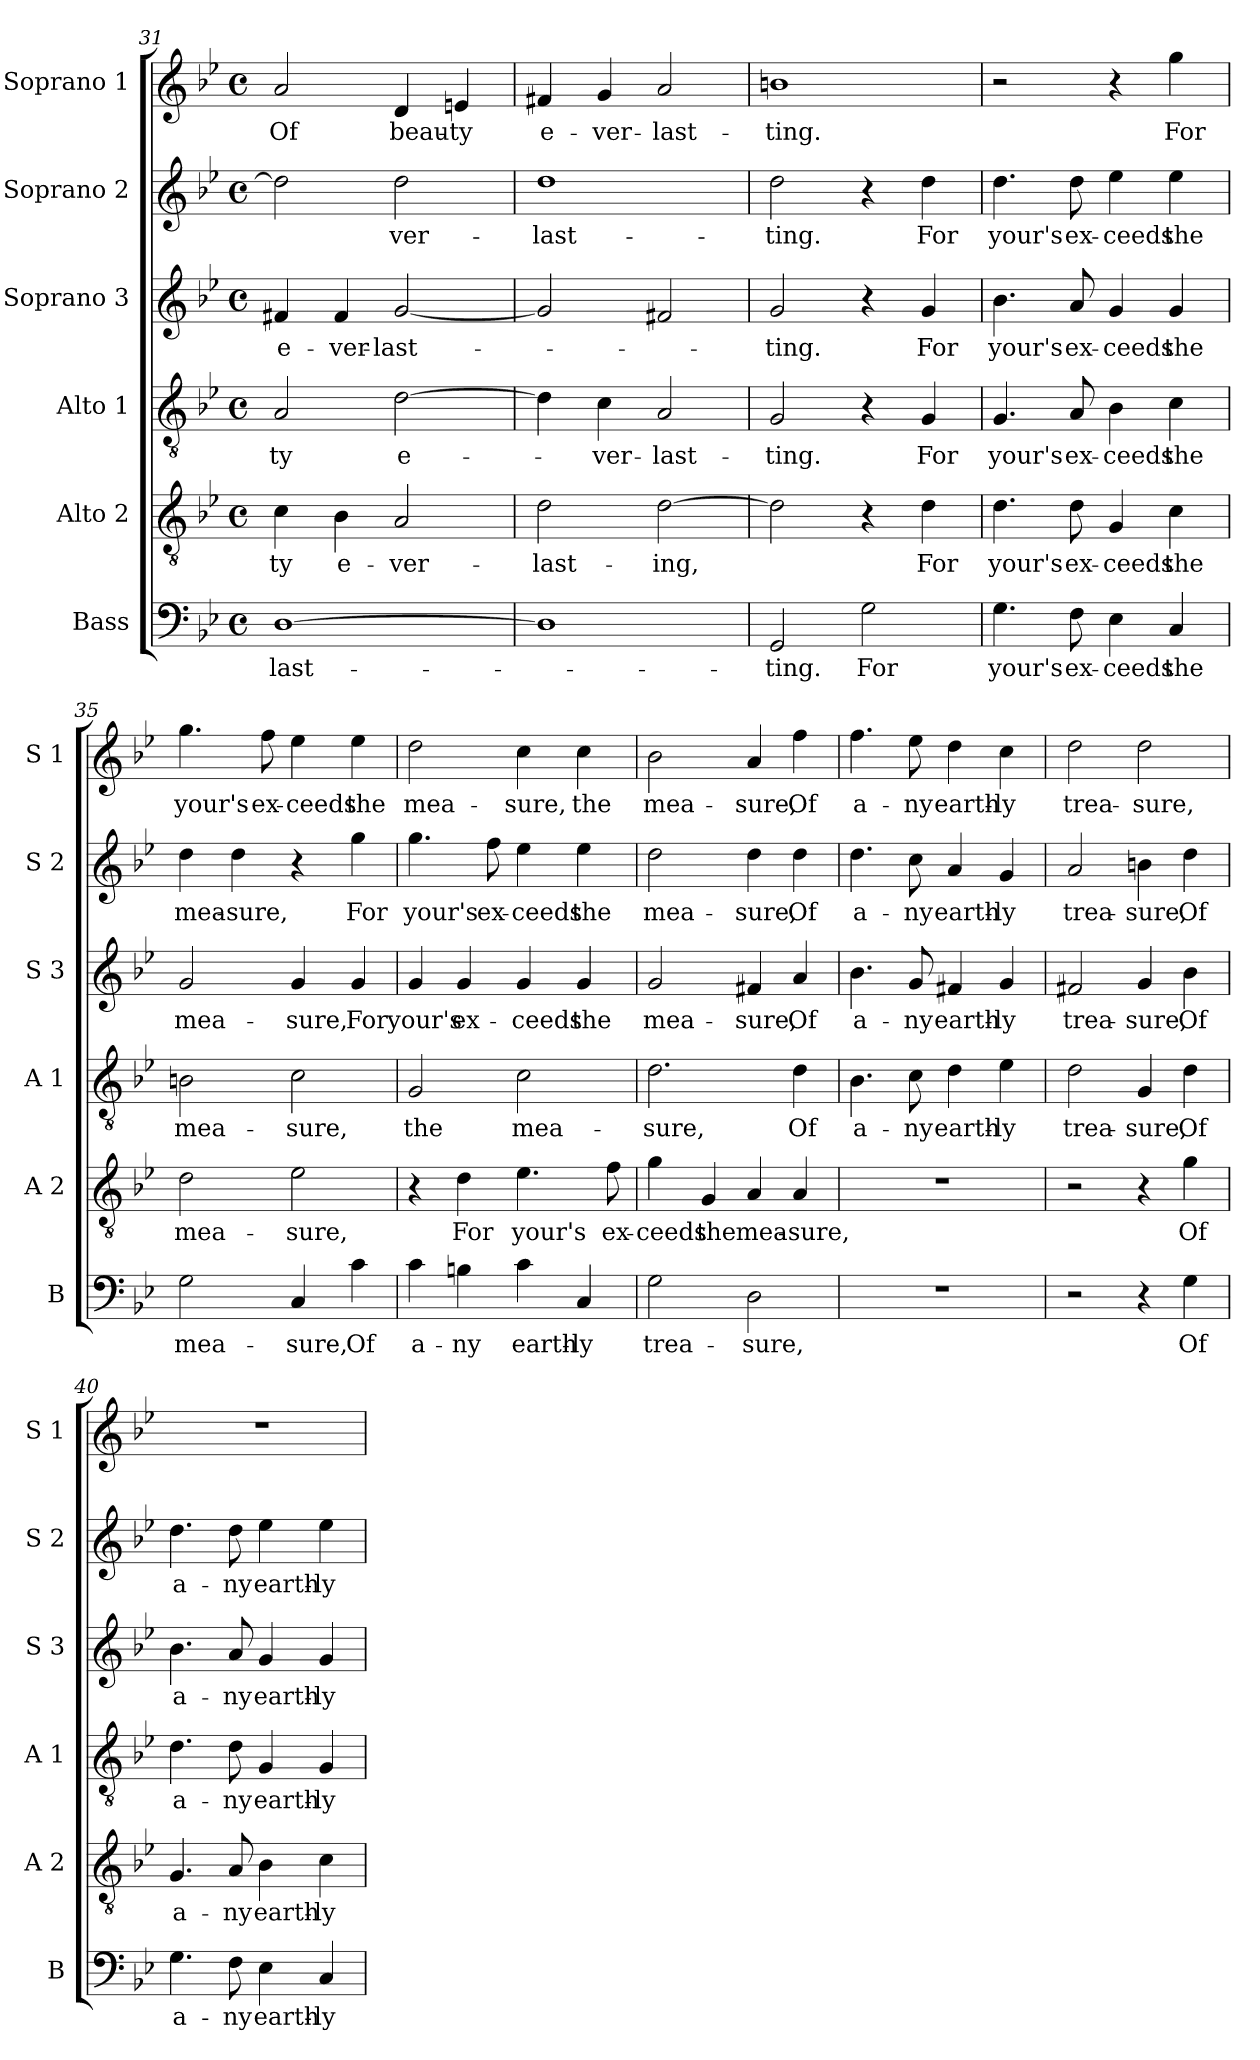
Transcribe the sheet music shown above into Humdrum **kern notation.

**kern	**text	**kern	**text	**kern	**text	**kern	**text	**kern	**text	**kern	**text
*part6	*part6	*part5	*part5	*part4	*part4	*part3	*part3	*part2	*part2	*part1	*part1
*staff6	*staff6	*staff5	*staff5	*staff4	*staff4	*staff3	*staff3	*staff2	*staff2	*staff1	*staff1
*I"Bass	*	*I"Alto 2	*	*I"Alto 1	*	*I"Soprano 3	*	*I"Soprano 2	*	*I"Soprano 1	*
*I'B	*	*I'A 2	*	*I'A 1	*	*I'S 3	*	*I'S 2	*	*I'S 1	*
*clefF4	*	*clefGv2	*	*clefGv2	*	*clefG2	*	*clefG2	*	*clefG2	*
*k[b-e-]	*	*k[b-e-]	*	*k[b-e-]	*	*k[b-e-]	*	*k[b-e-]	*	*k[b-e-]	*
*B-:	*	*B-:	*	*B-:	*	*B-:	*	*B-:	*	*B-:	*
*M4/4	*	*M4/4	*	*M4/4	*	*M4/4	*	*M4/4	*	*M4/4	*
*met(c)	*	*met(c)	*	*met(c)	*	*met(c)	*	*met(c)	*	*met(c)	*
=31	=31	=31	=31	=31	=31	=31	=31	=31	=31	=31	=31
!	!LO:LY:b	!	!LO:LY:b	!	!LO:LY:b	!	!LO:LY:b	!	!	!	!LO:LY:b
[1D	-last-	4c\	-ty	2A/	-ty	4f#X/	e-	2dd\]	.	2a/	Of
!	!	!	!LO:LY:b	!	!	!	!LO:LY:b	!	!	!	!
.	.	4B-\	e-	.	.	4f#/	-ver-	.	.	.	.
!	!	!	!LO:LY:b	!	!LO:LY:b	!	!LO:LY:b	!	!LO:LY:b	!	!LO:LY:b
.	.	2A/	-ver-	[2d\	e-	[2g/	-last-	2dd\	-ver-	4d/	beau-
!	!	!	!	!	!	!	!	!	!	!	!LO:LY:b
.	.	.	.	.	.	.	.	.	.	4en/	-ty
=32	=32	=32	=32	=32	=32	=32	=32	=32	=32	=32	=32
!	!	!	!LO:LY:b	!	!	!	!	!	!LO:LY:b	!	!LO:LY:b
1D]	.	2d\	-last-	4d\]	.	2g/]	.	1dd	-last-	4f#X/	e-
!	!	!	!	!	!LO:LY:b	!	!	!	!	!	!LO:LY:b
.	.	.	.	4c\	-ver-	.	.	.	.	4g/	-ver-
!	!	!	!LO:LY:b	!	!LO:LY:b	!	!	!	!	!	!LO:LY:b
.	.	[2d\	-ing,	2A/	-last-	2f#X/	.	.	.	2a/	-last-
=33	=33	=33	=33	=33	=33	=33	=33	=33	=33	=33	=33
!	!LO:LY:b	!	!	!	!LO:LY:b	!	!LO:LY:b	!	!LO:LY:b	!	!LO:LY:b
2GG/	-ting.	2d\]	.	2G/	-ting.	2g/	-ting.	2dd\	-ting.	1bn	-ting.
!	!LO:LY:b	!	!	!	!	!	!	!	!	!	!
2G\	For	4r	.	4r	.	4r	.	4r	.	.	.
!	!	!	!LO:LY:b	!	!LO:LY:b	!	!LO:LY:b	!	!LO:LY:b	!	!
.	.	4d\	For	4G/	For	4g/	For	4dd\	For	.	.
=34	=34	=34	=34	=34	=34	=34	=34	=34	=34	=34	=34
!	!LO:LY:b	!	!LO:LY:b	!	!LO:LY:b	!	!LO:LY:b	!	!LO:LY:b	!	!
4.G\	your's	4.d\	your's	4.G/	your's	4.b-\	your's	4.dd\	your's	2r	.
!	!LO:LY:b	!	!LO:LY:b	!	!LO:LY:b	!	!LO:LY:b	!	!LO:LY:b	!	!
8F\	ex-	8d\	ex-	8A/	ex-	8a/	ex-	8dd\	ex-	.	.
!	!LO:LY:b	!	!LO:LY:b	!	!LO:LY:b	!	!LO:LY:b	!	!LO:LY:b	!	!
4E-\	-ceeds	4G/	-ceeds	4B-\	-ceeds	4g/	-ceeds	4ee-\	-ceeds	4r	.
!	!LO:LY:b	!	!LO:LY:b	!	!LO:LY:b	!	!LO:LY:b	!	!LO:LY:b	!	!LO:LY:b
4C/	the	4c\	the	4c\	the	4g/	the	4ee-\	the	4gg\	For
=35	=35	=35	=35	=35	=35	=35	=35	=35	=35	=35	=35
!	!LO:LY:b	!	!LO:LY:b	!	!LO:LY:b	!	!LO:LY:b	!	!LO:LY:b	!	!LO:LY:b
2G\	mea-	2d\	mea-	2Bn\	mea-	2g/	mea-	4dd\	mea-	4.gg\	your's
!	!	!	!	!	!	!	!	!	!LO:LY:b	!	!
.	.	.	.	.	.	.	.	4dd\	-sure,	.	.
!	!	!	!	!	!	!	!	!	!	!	!LO:LY:b
.	.	.	.	.	.	.	.	.	.	8ff\	ex-
!	!LO:LY:b	!	!LO:LY:b	!	!LO:LY:b	!	!LO:LY:b	!	!	!	!LO:LY:b
4C/	-sure,	2e-\	-sure,	2c\	-sure,	4g/	-sure,	4r	.	4ee-\	-ceeds
!	!LO:LY:b	!	!	!	!	!	!LO:LY:b	!	!LO:LY:b	!	!LO:LY:b
4c\	Of	.	.	.	.	4g/	For	4gg\	For	4ee-\	the
!!LO:LB:g=z
=36	=36	=36	=36	=36	=36	=36	=36	=36	=36	=36	=36
!	!LO:LY:b	!	!	!	!LO:LY:b	!	!LO:LY:b	!	!LO:LY:b	!	!LO:LY:b
4c\	a-	4r	.	2G/	the	4g/	your's	4.gg\	your's	2dd\	mea-
!	!LO:LY:b	!	!LO:LY:b	!	!	!	!LO:LY:b	!	!	!	!
4Bn\	-ny	4d\	For	.	.	4g/	ex-	.	.	.	.
!	!	!	!	!	!	!	!	!	!LO:LY:b	!	!
.	.	.	.	.	.	.	.	8ff\	ex-	.	.
!	!LO:LY:b	!	!LO:LY:b	!	!LO:LY:b	!	!LO:LY:b	!	!LO:LY:b	!	!LO:LY:b
4c\	earth-	4.e-\	your's	2c\	mea-	4g/	-ceeds	4ee-\	-ceeds	4cc\	-sure,
!	!LO:LY:b	!	!	!	!	!	!LO:LY:b	!	!LO:LY:b	!	!LO:LY:b
4C/	-ly	.	.	.	.	4g/	the	4ee-\	the	4cc\	the
!	!	!	!LO:LY:b	!	!	!	!	!	!	!	!
.	.	8f\	ex-	.	.	.	.	.	.	.	.
=37	=37	=37	=37	=37	=37	=37	=37	=37	=37	=37	=37
!	!LO:LY:b	!	!LO:LY:b	!	!LO:LY:b	!	!LO:LY:b	!	!LO:LY:b	!	!LO:LY:b
2G\	trea-	4g\	-ceeds	2.d\	-sure,	2g/	mea-	2dd\	mea-	2b-\	mea-
!	!	!	!LO:LY:b	!	!	!	!	!	!	!	!
.	.	4G/	the	.	.	.	.	.	.	.	.
!	!LO:LY:b	!	!LO:LY:b	!	!	!	!LO:LY:b	!	!LO:LY:b	!	!LO:LY:b
2D\	-sure,	4A/	mea-	.	.	4f#X/	-sure,	4dd\	-sure,	4a/	-sure,
!	!	!	!LO:LY:b	!	!LO:LY:b	!	!LO:LY:b	!	!LO:LY:b	!	!LO:LY:b
.	.	4A/	-sure,	4d\	Of	4a/	Of	4dd\	Of	4ff\	Of
=38	=38	=38	=38	=38	=38	=38	=38	=38	=38	=38	=38
!	!	!	!	!	!LO:LY:b	!	!LO:LY:b	!	!LO:LY:b	!	!LO:LY:b
1r	.	1r	.	4.B-\	a-	4.b-\	a-	4.dd\	a-	4.ff\	a-
!	!	!	!	!	!LO:LY:b	!	!LO:LY:b	!	!LO:LY:b	!	!LO:LY:b
.	.	.	.	8c\	-ny	8g/	-ny	8cc\	-ny	8ee-\	-ny
!	!	!	!	!	!LO:LY:b	!	!LO:LY:b	!	!LO:LY:b	!	!LO:LY:b
.	.	.	.	4d\	earth-	4f#X/	earth-	4a/	earth-	4dd\	earth-
!	!	!	!	!	!LO:LY:b	!	!LO:LY:b	!	!LO:LY:b	!	!LO:LY:b
.	.	.	.	4e-\	-ly	4g/	-ly	4g/	-ly	4cc\	-ly
=39	=39	=39	=39	=39	=39	=39	=39	=39	=39	=39	=39
!	!	!	!	!	!LO:LY:b	!	!LO:LY:b	!	!LO:LY:b	!	!LO:LY:b
2r	.	2r	.	2d\	trea-	2f#X/	trea-	2a/	trea-	2dd\	trea-
!	!	!	!	!	!LO:LY:b	!	!LO:LY:b	!	!LO:LY:b	!	!LO:LY:b
4r	.	4r	.	4G/	-sure,	4g/	-sure,	4bn\	-sure,	2dd\	-sure,
!	!LO:LY:b	!	!LO:LY:b	!	!LO:LY:b	!	!LO:LY:b	!	!LO:LY:b	!	!
4G\	Of	4g\	Of	4d\	Of	4b-\	Of	4dd\	Of	.	.
=40	=40	=40	=40	=40	=40	=40	=40	=40	=40	=40	=40
!	!LO:LY:b	!	!LO:LY:b	!	!LO:LY:b	!	!LO:LY:b	!	!LO:LY:b	!	!
4.G\	a-	4.G/	a-	4.d\	a-	4.b-\	a-	4.dd\	a-	1r	.
!	!LO:LY:b	!	!LO:LY:b	!	!LO:LY:b	!	!LO:LY:b	!	!LO:LY:b	!	!
8F\	-ny	8A/	-ny	8d\	-ny	8a/	-ny	8dd\	-ny	.	.
!	!LO:LY:b	!	!LO:LY:b	!	!LO:LY:b	!	!LO:LY:b	!	!LO:LY:b	!	!
4E-\	earth-	4B-\	earth-	4G/	earth-	4g/	earth-	4ee-\	earth-	.	.
!	!LO:LY:b	!	!LO:LY:b	!	!LO:LY:b	!	!LO:LY:b	!	!LO:LY:b	!	!
4C/	-ly	4c\	-ly	4G/	-ly	4g/	-ly	4ee-\	-ly	.	.
=	=	=	=	=	=	=	=	=	=	=	=
*-	*-	*-	*-	*-	*-	*-	*-	*-	*-	*-	*-
